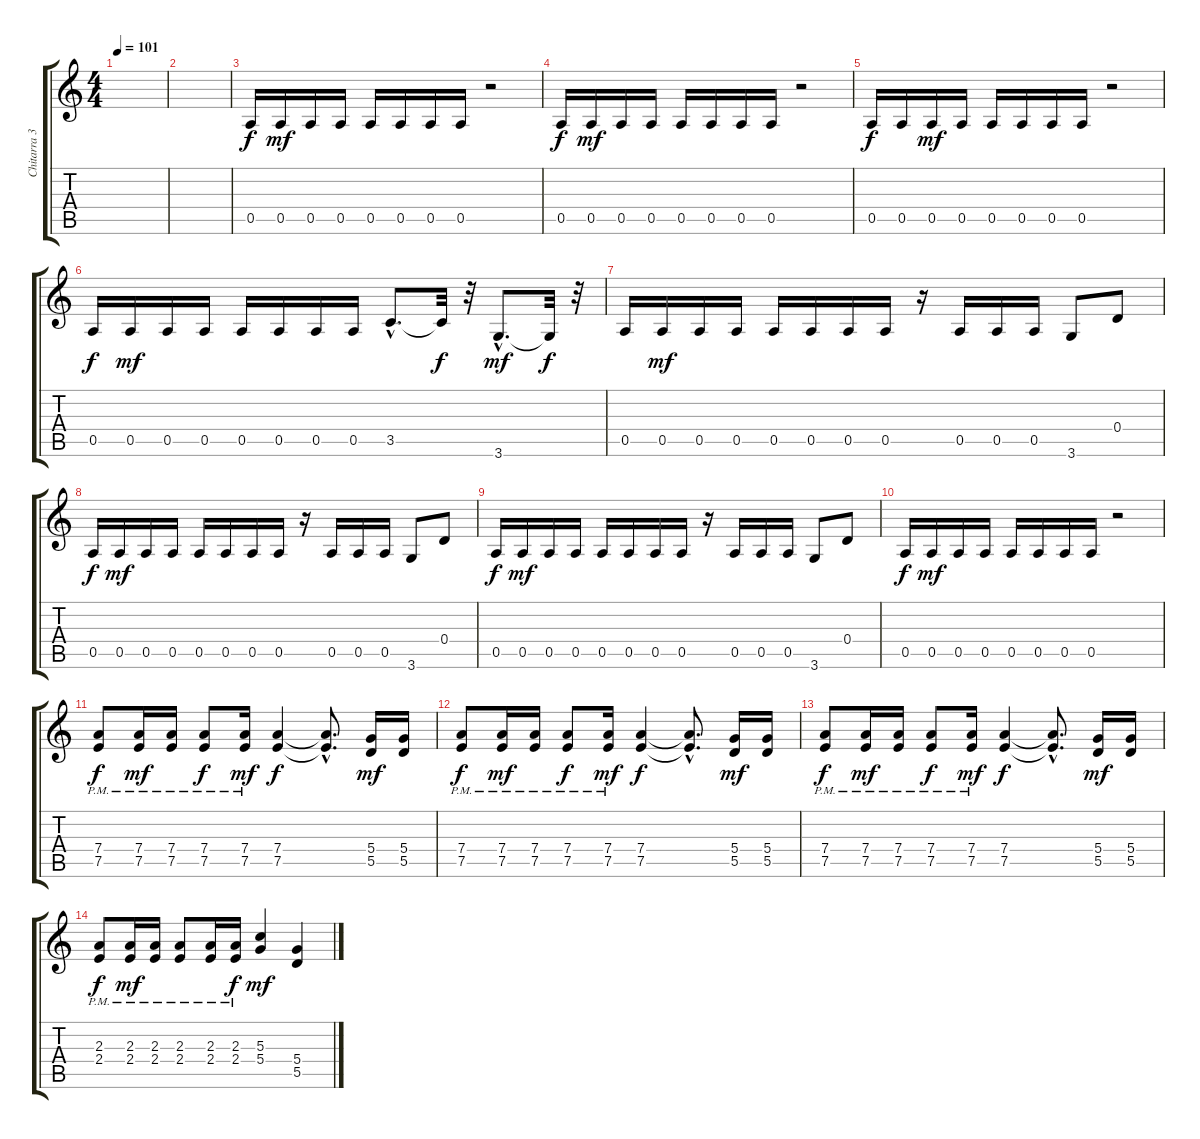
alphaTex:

\track ("Chitarra 3" "Chitarra 3") {instrument overdrivenguitar}
\staff {score tabs}
\tuning (E4 B3 G3 D3 A2 E2) {hide}
\ts (4 4)
\tempo 101
\clef g2
\ks c
|
|
0.5.16{dy f} 0.5.16{dy mf} 0.5.16 0.5.16 0.5.16 0.5.16 0.5.16 0.5.16 r.2 |
0.5.16{dy f} 0.5.16{dy mf} 0.5.16 0.5.16 0.5.16 0.5.16 0.5.16 0.5.16 r.2 |
0.5.16{dy f} 0.5.16 0.5.16{dy mf} 0.5.16 0.5.16 0.5.16 0.5.16 0.5.16 r.2 |
0.5.16{dy f} 0.5.16{dy mf} 0.5.16 0.5.16 0.5.16 0.5.16 0.5.16 0.5.16 3.5{hac}.8{d} 3.5{t}.32{dy f} r.32 3.6{hac}.8{d dy mf} 3.6{t}.32{dy f} r.32 |
0.5.16 0.5.16{dy mf} 0.5.16 0.5.16 0.5.16 0.5.16 0.5.16 0.5.16 r.16 0.5.16 0.5.16 0.5.16 3.6.8 0.4.8 |
0.5.16{dy f} 0.5.16{dy mf} 0.5.16 0.5.16 0.5.16 0.5.16 0.5.16 0.5.16 r.16 0.5.16 0.5.16 0.5.16 3.6.8 0.4.8 |
0.5.16{dy f} 0.5.16{dy mf} 0.5.16 0.5.16 0.5.16 0.5.16 0.5.16 0.5.16 r.16 0.5.16 0.5.16 0.5.16 3.6.8 0.4.8 |
0.5.16{dy f} 0.5.16{dy mf} 0.5.16 0.5.16 0.5.16 0.5.16 0.5.16 0.5.16 r.2 |
(7.4{pm} 7.5{pm}).8{dy f} (7.4{pm} 7.5{pm}).16{dy mf} (7.4{pm} 7.5{pm}).16 (7.4{pm} 7.5{pm}).8{dy f} (7.4{pm} 7.5{pm}).16{dy mf} (7.4 7.5).4{dy f} (7.4{hac t} 7.5{hac t}).8{d} (5.4 5.5).16{dy mf} (5.4 5.5).16 |
(7.4{pm} 7.5{pm}).8{dy f} (7.4{pm} 7.5{pm}).16{dy mf} (7.4{pm} 7.5{pm}).16 (7.4{pm} 7.5{pm}).8{dy f} (7.4{pm} 7.5{pm}).16{dy mf} (7.4 7.5).4{dy f} (7.4{hac t} 7.5{hac t}).8{d} (5.4 5.5).16{dy mf} (5.4 5.5).16 |
(7.4{pm} 7.5{pm}).8{dy f} (7.4{pm} 7.5{pm}).16{dy mf} (7.4{pm} 7.5{pm}).16 (7.4{pm} 7.5{pm}).8{dy f} (7.4{pm} 7.5{pm}).16{dy mf} (7.4 7.5).4{dy f} (7.4{hac t} 7.5{hac t}).8{d} (5.4 5.5).16{dy mf} (5.4 5.5).16 |
(2.3{pm} 2.4{pm}).8{dy f} (2.3{pm} 2.4{pm}).16{dy mf} (2.3{pm} 2.4{pm}).16 (2.3{pm} 2.4{pm}).8 (2.3{pm} 2.4{pm}).16 (2.3{pm} 2.4{pm}).16{dy f} (5.3 5.4).4{dy mf} (5.4 5.5).4
